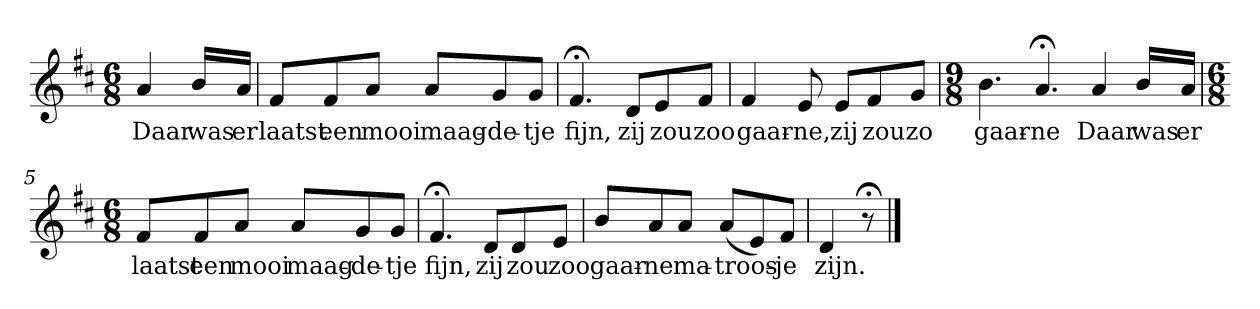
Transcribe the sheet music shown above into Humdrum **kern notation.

**kern	**text
*part1	*part1
*staff1	*staff1
*k[f#c#]	*
*D:	*
*M6/8	*
*MM120	*
=	=
4a	Daar
16bLL	was
16aJJ	er
=1	=1
8f#L	laatst
8f#	een
8aJ	mooi
8aL	maag-
8g	-de-
8gJ	-tje
=2	=2
4.f#;<	fijn,
8dL	zij
8e	zou
8f#J	zoo
=3	=3
4f#	gaar-
8e	-ne,
8eL	zij
8f#	zou
8gJ	zo
=4	=4
*M9/8	*
4.b	gaar-
4.a;<	-ne
4a	Daar
16bLL	was
16aJJ	er
=5	=5
*M6/8	*
8f#L	laatst
8f#	een
8aJ	mooi
8aL	maag-
8g	-de-
8gJ	-tje
=6	=6
4.f#;<	fijn,
8dL	zij
8d	zou
8eJ	zoo
=7	=7
8bL	gaar-
8a	-ne
8aJ	ma-
(8aL	-troos-
8e)	.
8f#J	-je
=8	=8
4d	zijn.
8r;<	.
==	==
*-	*-
